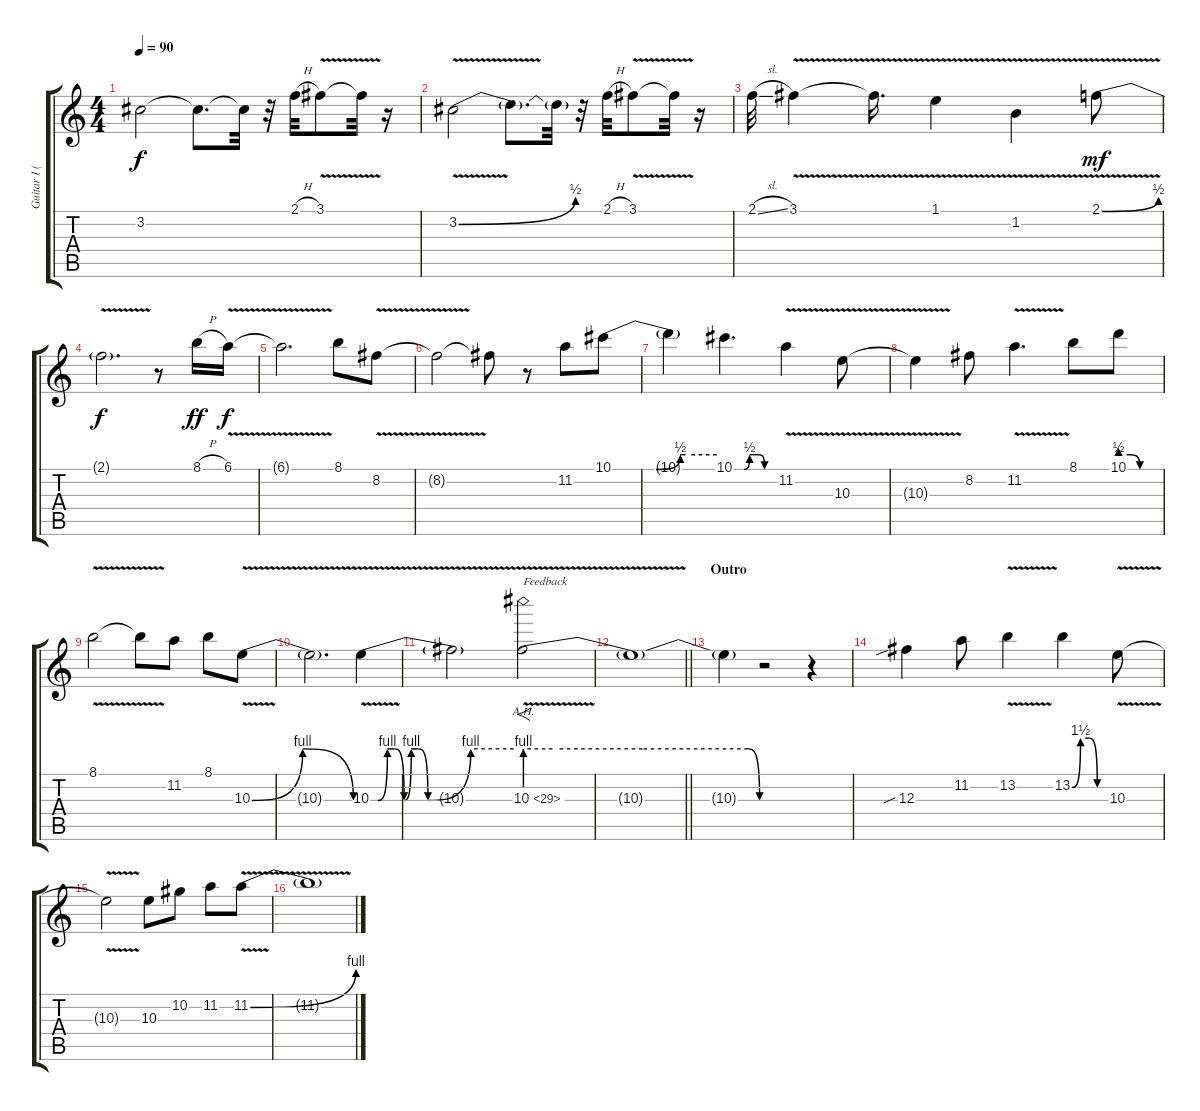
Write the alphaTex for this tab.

\track ("Guitar I (Robin Finck)" "Guitar I (") {instrument overdrivenguitar}
\staff {score tabs}
\tuning (Eb4 Bb3 Gb3 Db3 Ab2 Eb2) {hide}
\ts (4 4)
\tempo 90
\clef g2
\ks c
3.2{t}.2{dy f} 3.2{t}.8{d} 3.2{t}.32 r.32 2.1{h}.32 3.1{v}.8 3.1{t}.32 r.16 |
3.2{be (bend 0 0 60 2) v}.2 3.2{t}.8{d} 3.2{t}.32 r.32 2.1{h}.32 3.1{v}.8 3.1{t}.32 r.16 |
2.1{sl}.32 3.1{v}.4 3.1{t}.16{d} 1.1{v}.4 1.2{v}.4 2.1{be (bend 0 0 60 2) v}.8{dy mf} |
2.1{t}.2{d dy f} r.8 8.1{h}.16{dy ff} 6.1{v}.16{dy f} |
6.1{t}.2{d} 8.1.8 8.2{v}.8 |
8.2{t}.2 8.2{t}.8 r.8 11.2.8 10.1{be (custom 0 0 15 0 20 0 25 0 39 2 42 2 60 2)}.8 |
10.1{t}.4 10.1{be (custom 0 0 15 0 23 2 30 2 37 2 45 0 60 0)}.4{d} 11.2{v}.4 10.3{v}.8 |
10.3{t}.4 8.2.8 11.2{v}.4{d} 8.1.8 10.1{be (custom 0 2 15 2 30 0 60 0)}.8 |
8.1{v}.2 8.1{t}.8 11.2.8 8.1.8 10.3{be (bendrelease 0 0 30 4 50 4 60 0) v}.8 |
10.3{t}.2{d} 10.3{be (custom 0 0 3 0 7 4 10 4 14 0 17 4 20 4 24 0 42 4 60 4) v}.4 |
10.3{t}.2 10.3{be (custom 0 4 7 4 30 4 57 4 60 0) ah 19 v}.2{f txt "Feedback"} |
\barLineRight lightlight
10.3{t}.1 |
\section ("" "Outro")
10.3{t}.4 r.2 r.4 |
12.3{sib}.4{volume 13} 11.2.8 13.2{v}.4 13.2{be (custom 0 0 15 6 30 6 45 0 60 0)}.4 10.3{v}.8 |
10.3{t}.2 10.3.8 10.2.8 11.2.8 11.2{be (bend 0 0 60 4) v}.8 |
11.2{t}.1
